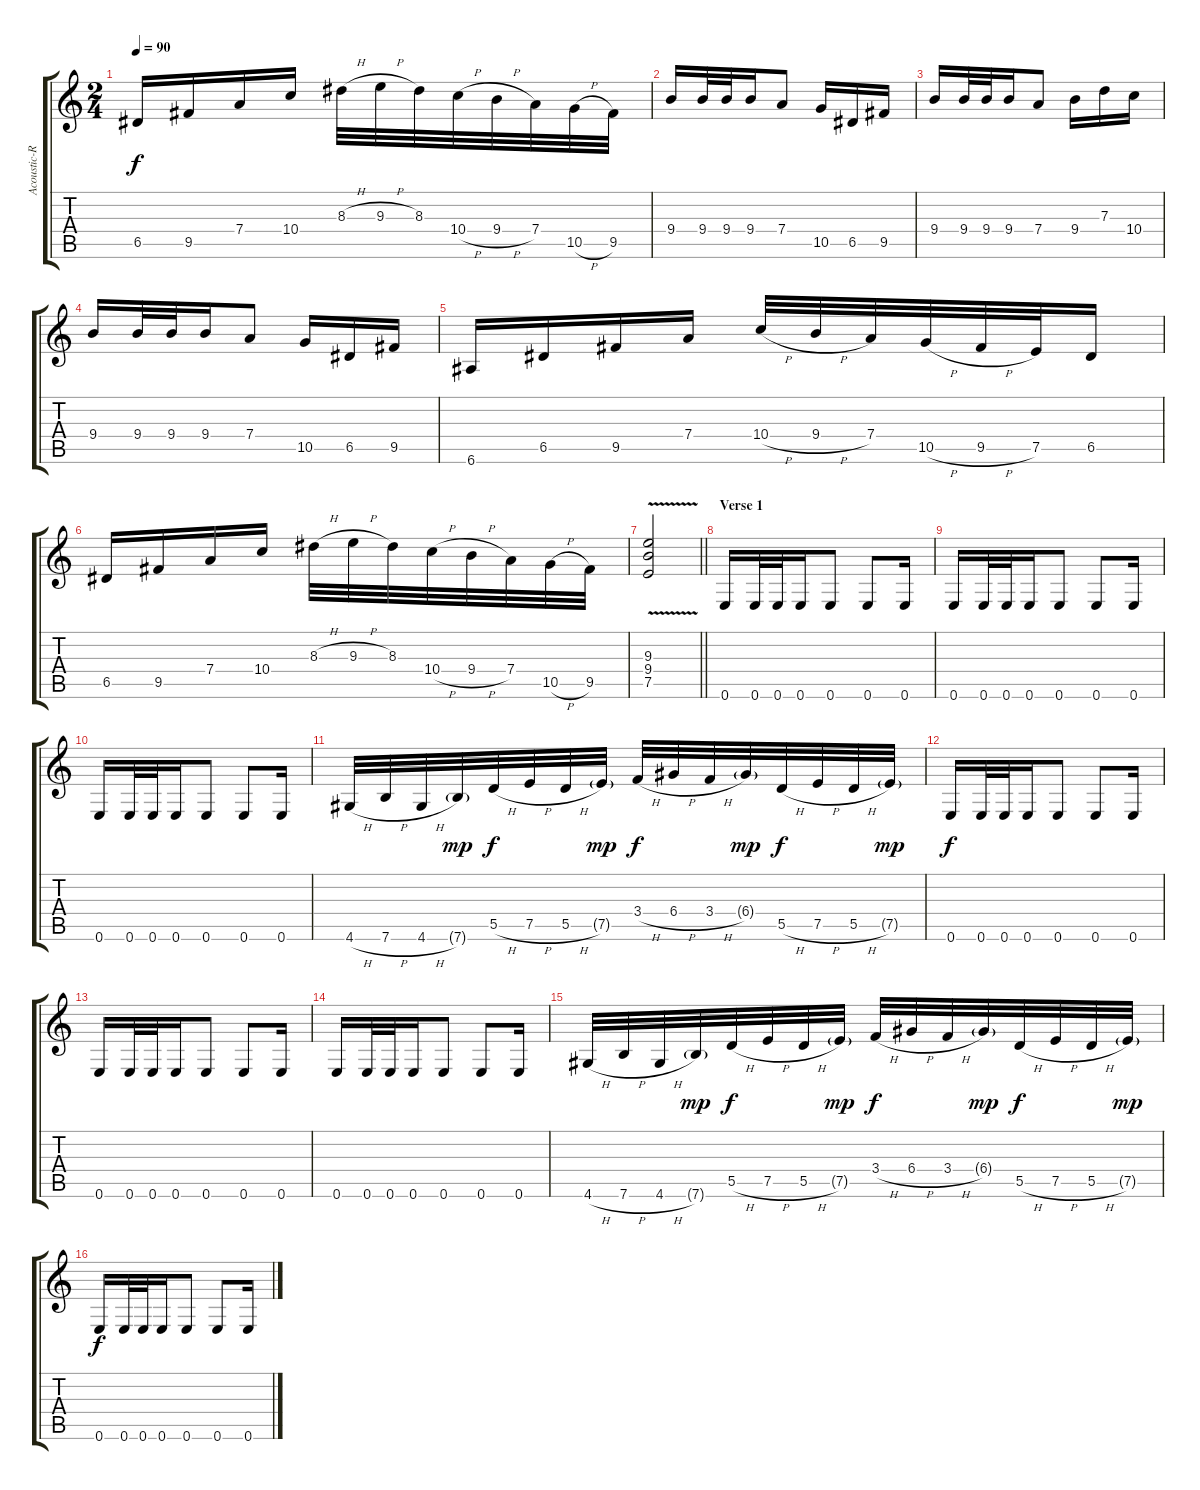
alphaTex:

\track ("Acoustic-Rhythm-addition lead" "Acoustic-R") {instrument acousticguitarnylon}
\staff {score tabs}
\tuning (E4 B3 G3 D3 A2 E2) {hide}
\ts (2 4)
\tempo 90
\clef g2
\ks c
6.5.16{dy f} 9.5.16 7.4.16 10.4.16 8.3{h}.32 9.3{h}.32 8.3.32 10.4{h}.32 9.4{h}.32 7.4.32 10.5{h}.32 9.5.32 |
9.4.16 9.4.32 9.4.32 9.4.16 7.4.8 10.5.16 6.5.16 9.5.16 |
9.4.16 9.4.32 9.4.32 9.4.16 7.4.8 9.4.16 7.3.16 10.4.16 |
9.4.16 9.4.32 9.4.32 9.4.16 7.4.8 10.5.16 6.5.16 9.5.16 |
6.6.16 6.5.16 9.5.16 7.4.16 10.4{h}.32 9.4{h}.32 7.4.32 10.5{h}.32 9.5{h}.32 7.5.32 6.5.16 |
6.5.16 9.5.16 7.4.16 10.4.16 8.3{h}.32 9.3{h}.32 8.3.32 10.4{h}.32 9.4{h}.32 7.4.32 10.5{h}.32 9.5.32 |
\barLineRight lightlight
(9.3{v} 9.4{v} 7.5{v}).2 |
\section ("" "Verse 1")
0.6.16 0.6.32 0.6.32 0.6.16 0.6.8 0.6.8 0.6.16 |
0.6.16 0.6.32 0.6.32 0.6.16 0.6.8 0.6.8 0.6.16 |
0.6.16 0.6.32 0.6.32 0.6.16 0.6.8 0.6.8 0.6.16 |
4.6{h}.32 7.6{h}.32 4.6{h}.32 7.6{g}.32{dy mp} 5.5{h}.32{dy f} 7.5{h}.32 5.5{h}.32 7.5{g}.32{dy mp} 3.4{h}.32{dy f} 6.4{h}.32 3.4{h}.32 6.4{g}.32{dy mp} 5.5{h}.32{dy f} 7.5{h}.32 5.5{h}.32 7.5{g}.32{dy mp} |
0.6.16{dy f} 0.6.32 0.6.32 0.6.16 0.6.8 0.6.8 0.6.16 |
0.6.16 0.6.32 0.6.32 0.6.16 0.6.8 0.6.8 0.6.16 |
0.6.16 0.6.32 0.6.32 0.6.16 0.6.8 0.6.8 0.6.16 |
4.6{h}.32 7.6{h}.32 4.6{h}.32 7.6{g}.32{dy mp} 5.5{h}.32{dy f} 7.5{h}.32 5.5{h}.32 7.5{g}.32{dy mp} 3.4{h}.32{dy f} 6.4{h}.32 3.4{h}.32 6.4{g}.32{dy mp} 5.5{h}.32{dy f} 7.5{h}.32 5.5{h}.32 7.5{g}.32{dy mp} |
0.6.16{dy f} 0.6.32 0.6.32 0.6.16 0.6.8 0.6.8 0.6.16
